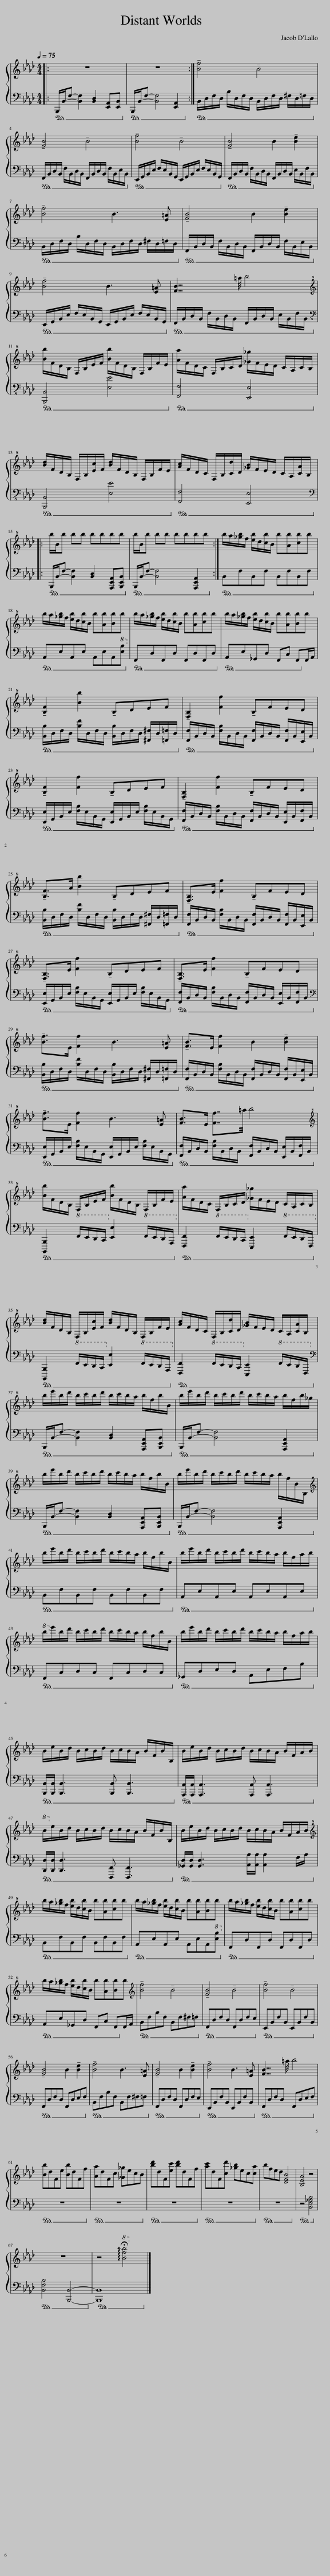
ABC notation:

X:1
%%score { 1 | 2 }
L:1/8
Q:1/4=75
M:4/4
I:linebreak $
K:Ab
V:1 treble
V:2 bass
V:1
|: z8 | z8 :| !tenuto![Bf]4 !tenuto!B4 |$ !tenuto![FB]4 !tenuto!B4 | !tenuto![Bf]4 !tenuto!B4 | %5
 !tenuto![FB]4 B2 !tenuto![Be]2 |$ !tenuto![Bf]4 B3 [E=A] | !tenuto![FB]4 B2 !tenuto![Be]2 |$ !tenuto![Bf]4 B3 [E=A] | [FB]15/4 =a/4 b4 |$ %10
[K:treble+8] [Bb]/F/D/B,/ F,/B,/E/F/ [Bb]/F/D/B,/ F,/B,/F/E/ | [Aa]/F/D/C/ F,/B,/C/D/ [_G_g]/F/E/D/ C/A,/C/B,/ |$ [Bd]/F/D/B,/ F,/B,/[Ec]/F/ [Bd]/F/D/B,/ F,/B,/F/E/ | [Ac]/F/D/C/ F,/B,/[Cd]/D/ [_GB]/F/E/D/ C/A,/[CA]/B,/ |:$ b/B/b bb bbbb | %15
 b/B/b bb bbbb :| b/a/[_gb]/f/ [eb]/d/[cb]/B/ b[Ab][cb]b |$ b/a/[_gb]/f/ [eb]/d/[cb]/B/ b[Ab][Bb]b | b/a/[_gb]/f/ [eb]/d/[cb]/B/ b[Ab][cb]b | b/a/[_gb]/f/ [eb]/d/[cb]/B/ b[Ab][Bb]b |$ %20
 !tenuto![B,F]2 [Bb]2 !tenuto!B,DEF | !tenuto![F,B,]2 [Ff]2 !tenuto!B,FED |$ !tenuto![B,F]2 [Ff]2 !tenuto!B,DEF | !tenuto![F,B,]2 [Ff]2 !tenuto!B,FED |$ !tenuto![B,F]>A [Bb]2 !tenuto!B,DEF | %25
 !tenuto![F,B,]>E [Ff]2 !tenuto!B,FED |$ !tenuto![F,B,]>E [Ff]2 !tenuto!B,DEF | !tenuto![F,B,]>E [Ff]2 !tenuto!B,FED |$ !tenuto![Bf]>E [Ff]2 B3 [E=A] | !tenuto![FB]>E [Ff]2 B2 !tenuto![Be]2 |$ %30
 !tenuto![Bf]>E [Ff]2 B3 [E=A] | [FB]>E [Ff]7/4=a/4 b4 |$[K:treble+8] [Bb]/F/D/B,/ F,/B,/E/F/ [Bb]/F/D/B,/ F,/B,/F/E/ | [Aa]/F/D/C/ F,/B,/C/D/ [_G_g]/F/E/D/ C/A,/C/B,/ |$ [Bd]/F/D/B,/ F,/B,/[Ec]/F/ [Bd]/F/D/B,/ F,/B,/F/E/ | %35
 [Ac]/F/D/C/ F,/B,/[Cd]/D/ [_GB]/F/E/D/ C/A,/[CA]/B,/ |$ b/e'/b/d'/ b/c'/b/d'/ b/c'/b/a/ b/f/b/B/ | b/e'/b/d'/ b/c'/b/d'/ b/c'/b/a/ b/f/b/_g/ |$ b/e'/b/d'/ b/c'/b/d'/ b/c'/b/a/ b/f/b/B/ | b/e'/b/d'/ b/c'/b/d'/ b/c'/b/a/ b/f/B/B,/ |$ %40
[K:treble] b/e'/b/d'/ b/c'/b/d'/ b/c'/b/a/ b/f/b/B/ | b/e'/b/d'/ b/c'/b/d'/ b/c'/b/a/ b/f/a/b/ |$!8va(! b'/!8va)!e'/b/d'/ b/c'/b/d'/ b/c'/b/a/ b/f/b/B/ | b/e'/b/d'/ b/c'/b/d'/ b/c'/b/a/ b/f/a/b/ |$ B/e/B/d/ B/c/B/d/ B/c/B/A/ B/F/B/B,/ | %45
 B/e/B/d/ B/c/B/d/ B/c/B/A/ B/F/A/B/ |$!8va(! b/!8va)!e/B/d/ B/c/B/d/ B/c/B/A/ B/F/B/B,/ | B/e/B/d/ B/c/B/d/ B/c/B/A/ B/F/A/B/ |$[K:treble+8] b/a/[_gb]/f/ [eb]/d/[cb]/B/ b[Ab][cb]b | b/a/[_gb]/f/ [eb]/d/[cb]/B/ b[Ab][Bb]b | %50
 b/a/[_gb]/f/ [eb]/d/[cb]/B/ b[Ab][cb]b |$ b/a/[_gb]/f/ [eb]/d/[cb]/B/ b[Ab][Bb]b |[K:treble] !tenuto![Bf]4 !tenuto!B4 | !tenuto![FB]4 !tenuto!B4 | !tenuto![Bf]4 !tenuto!B4 |$ %55
 !tenuto![FB]4 B2 !tenuto![Be]2 | !tenuto![Bf]4 B3 [E=A] | !tenuto![FB]4 B2 !tenuto![Be]2 | !tenuto![Bf]4 B3 [E=A] | [FB]15/4 =a/4 b4 |$ %60
 [Bb]dFe [Bb]dFf | [Aa]dFc [_G_g]ecB | [bd']dF[ec'] [bd']dFf | [ac']dF[cd'] [_gb]ec[ca] | bfed [DFB]4 | %65
 [B,EA]4 z4 |$ z8 | z4!8va(! !arpeggio!!fermata![bf'b']4!8va)! |] %68
V:2
|:!ped! B,,,/B,,/-F,- [B,,F,]2 [B,,D,]2 [E,,A,,][E,,B,,]!ped-up! |!ped! B,,,/B,,/-F,- [B,,F,]4 [E,,A,,]2!ped-up! :|!ped! B,,/D,/F,/D,/ B,/D,/F,/D,/ B,,/D,/F,/D,/ ^F,/D,/=F,/D,/!ped-up! |$!ped! F,,/B,,/D,/B,,/ F,/B,,/D,/B,,/ F,,/B,,/D,/B,,/ F,/B,,/E,/B,,/!ped-up! |!ped! E,,/G,,/B,,/E,/ F,/E,/B,,/G,,/ E,,/G,,/B,,/E,/ F,/E,/B,,/G,,/!ped-up! | %5
!ped! F,,/B,,/D,/B,,/ F,/B,,/D,/B,,/ F,,/B,,/D,/B,,/ E,/B,,/F,/B,,/!ped-up! |$!ped! B,,/D,/F,/D,/ B,/D,/F,/D,/ B,,/D,/F,/D,/ ^F,/D,/=F,/D,/!ped-up! |!ped! F,,/B,,/D,/B,,/ F,/B,,/D,/B,,/ F,,/B,,/D,/B,,/ F,/B,,/E,/B,,/!ped-up! |$!ped! E,,/G,,/B,,/E,/ F,/E,/B,,/G,,/ E,,/G,,/B,,/E,/ F,/E,/B,,/G,,/!ped-up! |!ped! F,,/B,,/D,/B,,/ F,/B,,/D,/B,,/ F,,/B,,/D,/B,,/ E,/B,,/F,/B,,/!ped-up! |$ %10
[K:bass-8]!ped! [B,,,B,,]4 [E,E]4!ped-up! |!ped! [F,,F,]4 [E,,E,]4!ped-up! |$!ped! [B,,,B,,]4 [E,E]4!ped-up! |!ped! [F,,F,]4 [E,,E,]4!ped-up! |:$[K:bass]!ped! B,,,/B,,/-F,- [B,,F,]2 [B,,D,]2 [A,,,E,,A,,][B,,,E,,B,,]!ped-up! | %15
!ped! B,,,/B,,/-F,- [B,,F,]4 [A,,,E,,A,,]2!ped-up! :|!ped! B,,F,B,,F, B,,F,B,,F,!ped-up! |$!ped! A,,E,A,,E, A,,E,A,,!8va(![EB]!ped-up!!8va)! |!ped! F,,D,F,,D, F,,D,F,,D,!ped-up! |!ped! A,,E,_G,,D, F,,C, F,,!ped-up!F,,/A,,/ |$ %20
!ped! [B,,B,]/D,/F,/D,/ [B,F]/D,/F,/D,/ [B,,B,]/D,/F,/D,/ [^F,,^F,]/D,/[=F,,=F,]/D,/!ped-up! |!ped! [F,,F,]/B,,/D,/B,,/ [F,B,]/B,,/D,/B,,/ [F,,F,]/B,,/D,/B,,/ [F,,F,]/B,,/[E,,E,]/B,,/!ped-up! |$!ped! [E,,E,]/G,,/B,,/E,/ [F,B,]/E,/B,,/G,,/ [E,,E,]/G,,/B,,/E,/ [F,B,]/E,/B,,/G,,/!ped-up! |!ped! [F,,F,]/B,,/D,/B,,/ [F,B,]/B,,/D,/B,,/ [F,,F,]/B,,/D,/B,,/ [E,,E,]/B,,/[F,,F,]/B,,/!ped-up! |$!ped! [B,,B,]/D,/F,/D,/ [B,F]/D,/F,/D,/ [B,,B,]/D,/F,/D,/ [^F,,^F,]/D,/[=F,,=F,]/D,/!ped-up! | %25
!ped! [F,,F,]/B,,/D,/B,,/ [F,B,]/B,,/D,/B,,/ [F,,F,]/B,,/D,/B,,/ [F,,F,]/B,,/[E,,E,]/B,,/!ped-up! |$!ped! [E,,E,]/G,,/B,,/E,/ [F,B,]/E,/B,,/G,,/ [E,,E,]/G,,/B,,/E,/ [F,B,]/E,/B,,/G,,/!ped-up! |!ped! [F,,F,]/B,,/D,/B,,/ [F,B,]/B,,/D,/B,,/ [F,,F,]/B,,/D,/B,,/ [E,,E,]/B,,/[F,,F,]/B,,/!ped-up! |$[K:bass]!ped! [B,,B,]/D,/F,/D,/ [B,F]/D,/F,/D,/ [B,,B,]/D,/F,/D,/ [^F,,^F,]/D,/[=F,,=F,]/D,/!ped-up! |!ped! [F,,F,]/B,,/D,/B,,/ [F,B,]/B,,/D,/B,,/ [F,,F,]/B,,/D,/B,,/ [F,,F,]/B,,/[E,,E,]/B,,/!ped-up! |$ %30
!ped! [E,,E,]/G,,/B,,/E,/ [F,B,]/E,/B,,/G,,/ [E,,E,]/G,,/B,,/E,/ [F,B,]/E,/B,,/G,,/!ped-up! |!ped! [F,,F,]/B,,/D,/B,,/ [F,B,]/B,,/D,/B,,/ [F,,F,]/B,,/D,/B,,/ [E,,E,]/B,,/[F,,F,]/B,,/!ped-up! |$!ped! [B,,,,B,,,]2!8va(! F,/E,/D,/C,/!8va)! [E,,E,]2!8va(! F,/E,/D,/A,,/!ped-up!!8va)! |!ped! [F,,,F,,]2!8va(! F,/E,/D,/C,/!8va)! [E,,,E,,]2!8va(! F,/E,/D,/F,,/!ped-up!!8va)! |$!ped! [B,,,,B,,,]2!8va(! F,/E,/D,/C,/!8va)! [E,,E,]2!8va(! F,/E,/D,/A,,/!ped-up!!8va)! | %35
!ped! [F,,,F,,]2!8va(! F,/E,/D,/C,/!8va)! [E,,,E,,]2!8va(! F,/E,/D,/F,,/!ped-up!!8va)! |$[K:bass]!ped! B,,,/B,,/-F,- [B,,F,]2 [B,,D,]2 [A,,,E,,A,,][B,,,E,,B,,]!ped-up! |!ped! B,,,/B,,/-F,- [B,,F,]4 [A,,,E,,A,,]2!ped-up! |$!ped! B,,,/B,,/-F,- [B,,F,]2 [B,,D,]2 [A,,,E,,A,,][B,,,E,,B,,]!ped-up! |!ped! B,,,/B,,/-F,- [B,,F,]4 [A,,,E,,A,,]2!ped-up! |$ %40
!ped! B,,F,B,,F, B,,F,B,,F,!ped-up! |!ped! A,,E,A,,E, A,,E,A,,E,!ped-up! |$!ped! F,,C,D,C, F,,C,D,C,!ped-up! |!ped! _G,,D,E,D, A,,E,F,B,!ped-up! |$!ped! [B,,,B,,]/[B,,,B,,]/ [B,,,B,,]3 [B,,,B,,] [B,,,B,,]3!ped-up! | %45
!ped! [A,,,A,,]/[A,,,A,,]/ [A,,,A,,]3 [A,,,A,,] [A,,,A,,]3!ped-up! |$!ped! [D,,D,]/[D,,D,]/ [D,,D,]3 [F,,,F,,] [F,,,F,,]3!ped-up! |!ped! [_G,,D,]/[G,,D,]/ [G,,D,]3 [A,,A,]/[A,,A,]/ [A,,A,]2 F,/A,/!ped-up! |$!ped! B,,F,B,,F, B,,F,B,,F,!ped-up! |!ped! A,,E,A,,E, A,,E,A,,!8va(![EB]!ped-up!!8va)! | %50
!ped! F,,D,F,,D, F,,D,F,,D,!ped-up! |$!ped! A,,E,_G,,D, F,,C, F,,!ped-up!F,,/A,,/ |!ped! B,,F,B,F, B,,F,^F,=F,!ped-up! |!ped! F,,D,F,D, F,,D,F,E,!ped-up! |!ped! E,,B,,F,B,, E,,B,,F,B,,!ped-up! |$ %55
!ped! F,,D,F,D, F,,D,E,F,!ped-up! |!ped! B,,F,B,F, B,,F,^F,=F,!ped-up! |!ped! F,,D,F,D, F,,D,F,E,!ped-up! |!ped! E,,B,,F,B,, E,,B,,F,B,,!ped-up! |!ped! F,,D,F,D, F,,D,E,F,!ped-up! |$ %60
!ped! z8!ped-up! |!ped! z8!ped-up! |!ped! z8!ped-up! |!ped! z8!ped-up! |!ped! z8!ped-up! | %65
!ped! z4 [B,,E,_G,B,]4!ped-up! |$!ped! [B,,F,B,]4 [B,,,B,,]4-!ped-up! |!ped! [B,,,B,,]8!ped-up! |] %68
